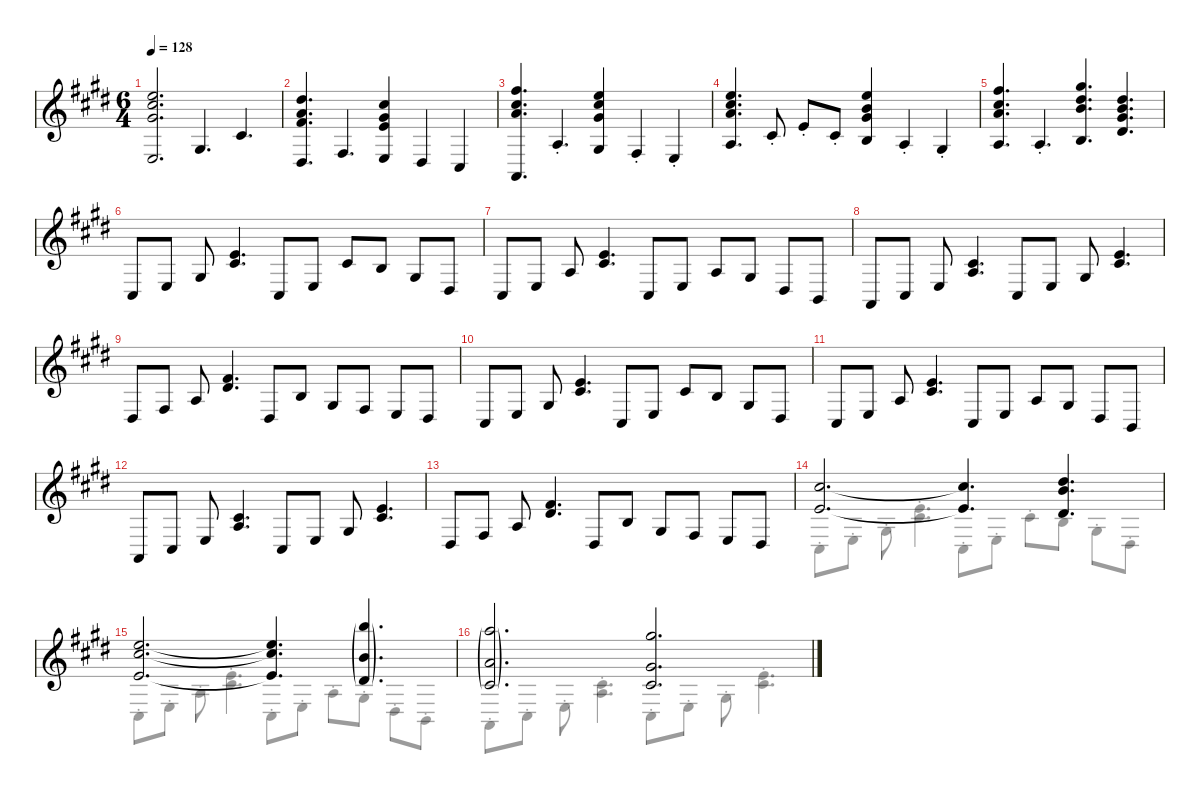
\defaultSystemsLayout 4
\hideDynamics
\bracketExtendMode nobrackets
\singleTrackTrackNamePolicy hidden
\multiTrackTrackNamePolicy hidden
\firstSystemTrackNameMode fullname
\firstSystemTrackNameOrientation horizontal
\otherSystemsTrackNameOrientation horizontal
\track ("Strings" "vln.") {instrument stringensemble1}
\staff {score}
\tuning (E4 B3 G3 D3 A2 C2)
\voice
\ts (6 4)
\tempo 128
\clef g2
\ks e
(17.2{acc forcenatural} 18.3{acc #} 18.4{acc #} 16.6{acc forcenatural}).2{d dy mp beam Up} 20.6{acc #}.4{d dy f beam Up} 16.5{acc #}.4{d beam Up} |
(16.2{acc #} 14.3{acc forcenatural} 16.4{acc #} 15.6{acc #}).4{d dy mp beam Up} 18.6{acc #}.4{d dy f beam Up} (0.1{acc forcenatural} 18.3{acc #} 18.4{acc #} 16.6{acc forcenatural}).4{dy mp beam Up} 15.6{acc #}.4{dy f beam Up} 13.6{acc #}.4{beam Up} |
(14.1{acc #} 14.2{acc #} 14.3{acc forcenatural} 0.5{acc forcenatural}).4{d dy mp beam Up} 12.5{st acc forcenatural}.4{d dy f beam Up} (12.1{acc forcenatural} 14.2{acc #} 13.3{acc #} 11.5{acc #}).4{dy mp beam Up} 9.5{st acc #}.4{dy f beam Up} 7.5{st acc forcenatural}.4{beam Up} |
(12.1{acc forcenatural} 14.2{acc #} 14.3{acc forcenatural} 12.5{acc forcenatural}).4{d dy mp beam Up} 11.4{st acc #}.8{dy f beam Up} 14.4{st acc forcenatural}.8{beam Up} 11.4{st acc #}.8{beam Up} (12.1{acc forcenatural} 12.2{acc forcenatural} 13.3{acc #} 14.5{acc forcenatural}).4{dy mp beam Up} 12.5{st acc forcenatural}.4{dy f beam Up} 11.5{st acc #}.4{beam Up} |
(14.1{acc #} 14.2{acc #} 14.3{acc forcenatural} 12.5{acc forcenatural}).4{d dy mp beam Up} 12.5{st acc forcenatural}.4{d dy f beam Up} (16.1{acc #} 16.2{acc #} 16.3{acc forcenatural} 14.5{acc forcenatural}).4{d dy mp beam Up} (16.2{acc #} 16.3{acc forcenatural} 18.4{acc #} 18.5{acc #}).4{d beam Up} |
13.6{acc #}.8{beam Up} 16.6{acc forcenatural}.8{beam Up} 11.5{acc #}.8{beam Up} (0.1{acc forcenatural} 11.4{acc #}).4{d beam Up} 13.6{acc #}.8{beam Up} 7.5{acc forcenatural}.8{beam Up} 6.3{acc #}.8{beam Up} 4.3{acc forcenatural}.8{beam Up} 6.4{acc #}.8{beam Up} 6.5{acc #}.8{beam Up} |
4.5{acc #}.8{beam Up} 2.4{acc forcenatural}.8{beam Up} 2.3{acc forcenatural}.8{beam Up} (0.1{acc forcenatural} 2.2{acc #}).4{d beam Up} 4.5{acc #}.8{beam Up} 2.4{acc forcenatural}.8{beam Up} 2.3{acc forcenatural}.8{beam Up} 1.3{acc #}.8{beam Up} 1.4{acc #}.8{beam Up} 2.5{acc forcenatural}.8{beam Up} |
0.5{acc forcenatural}.8{beam Up} 4.5{acc #}.8{beam Up} 2.4{acc forcenatural}.8{beam Up} (2.2{acc #} 2.3{acc forcenatural}).4{d beam Up} 4.5{acc #}.8{beam Up} 2.4{acc forcenatural}.8{beam Up} 1.3{acc #}.8{beam Up} (0.1{acc forcenatural} 2.2{acc #}).4{d beam Up} |
1.4{acc #}.8{beam Up} 4.4{acc #}.8{beam Up} 2.3{acc forcenatural}.8{beam Up} (2.1{acc #} 4.2{acc #}).4{d beam Up} 1.4{acc #}.8{beam Up} 0.2{acc forcenatural}.8{beam Up} 1.3{acc #}.8{beam Up} 4.4{acc #}.8{beam Up} 2.4{acc forcenatural}.8{beam Up} 1.4{acc #}.8{beam Up} |
4.5{acc #}.8{beam Up} 2.4{acc forcenatural}.8{beam Up} 1.3{acc #}.8{beam Up} (0.1{acc forcenatural} 2.2{acc #}).4{d beam Up} 4.5{acc #}.8{beam Up} 2.4{acc forcenatural}.8{beam Up} 2.2{acc #}.8{beam Up} 0.2{acc forcenatural}.8{beam Up} 1.3{acc #}.8{beam Up} 1.4{acc #}.8{beam Up} |
4.5{acc #}.8{beam Up} 2.4{acc forcenatural}.8{beam Up} 2.3{acc forcenatural}.8{beam Up} (0.1{acc forcenatural} 2.2{acc #}).4{d beam Up} 4.5{acc #}.8{beam Up} 2.4{acc forcenatural}.8{beam Up} 2.3{acc forcenatural}.8{beam Up} 1.3{acc #}.8{beam Up} 1.4{acc #}.8{beam Up} 2.5{acc forcenatural}.8{beam Up} |
0.5{acc forcenatural}.8{beam Up} 4.5{acc #}.8{beam Up} 2.4{acc forcenatural}.8{beam Up} (2.2{acc #} 2.3{acc forcenatural}).4{d beam Up} 4.5{acc #}.8{beam Up} 2.4{acc forcenatural}.8{beam Up} 1.3{acc #}.8{beam Up} (0.1{acc forcenatural} 2.2{acc #}).4{d beam Up} |
1.4{acc #}.8{beam Up} 4.4{acc #}.8{beam Up} 2.3{acc forcenatural}.8{beam Up} (2.1{acc #} 4.2{acc #}).4{d beam Up} 1.4{acc #}.8{beam Up} 0.2{acc forcenatural}.8{beam Up} 1.3{acc #}.8{beam Up} 4.4{acc #}.8{beam Up} 2.4{acc forcenatural}.8{beam Up} 1.4{acc #}.8{beam Up} |
(9.1{acc #} 9.3{acc forcenatural}).2{d dy ppp beam Up} (9.1{t acc #} 9.3{t acc forcenatural}).4{d beam Up} (11.1{acc #} 12.2{acc forcenatural} 13.4{acc #}).4{d beam Up} |
(12.1{acc forcenatural} 14.2{acc #} 14.4{acc forcenatural}).2{d beam Up} (12.1{t acc forcenatural} 14.2{t acc #} 14.4{t acc forcenatural}).4{d beam Up} (19.1{g acc forcenatural} 12.2{g acc forcenatural} 8.3{g acc #}).4{d dy pp beam Up} |
(17.1{g acc forcenatural} 10.2{g acc forcenatural} 6.3{g acc #}).2{d beam Up} (16.1{acc #} 18.4{acc #} 16.5{acc #}).2{d dy ppp beam Up}
\voice
\clef g2
\ottava regular
\simile none
\ks e
|
|
|
|
|
|
|
|
|
|
|
|
|
4.5{st acc #}.8{beam Down} 2.4{st acc forcenatural}.8{beam Down} 1.3{st acc #}.8{beam Down} (0.1{st acc forcenatural} 2.2{st acc #}).4{d beam Down} 4.5{st acc #}.8{beam Down} 2.4{st acc forcenatural}.8{beam Down} 2.2{st acc #}.8{beam Down} 4.3{st acc forcenatural}.8{beam Down} 1.3{st acc #}.8{beam Down} 1.4{st acc #}.8{beam Down} |
4.5{st acc #}.8{beam Down} 2.4{st acc forcenatural}.8{beam Down} 2.3{st acc forcenatural}.8{beam Down} (0.1{st acc forcenatural} 2.2{st acc #}).4{d beam Down} 4.5{st acc #}.8{beam Down} 2.4{st acc forcenatural}.8{beam Down} 2.3{st acc forcenatural}.8{beam Down} 6.4{st acc #}.8{beam Down} 1.4{st acc #}.8{beam Down} 2.5{st acc forcenatural}.8{beam Down} |
0.5{st acc forcenatural}.8{beam Down} 4.5{st acc #}.8{beam Down} 2.4{st acc forcenatural}.8{beam Down} (2.2{st acc #} 2.3{st acc forcenatural}).4{d beam Down} 4.5{st acc #}.8{beam Down} 2.4{st acc forcenatural}.8{beam Down} 1.3{st acc #}.8{beam Down} (0.1{st acc forcenatural} 2.2{st acc #}).4{d beam Down}
